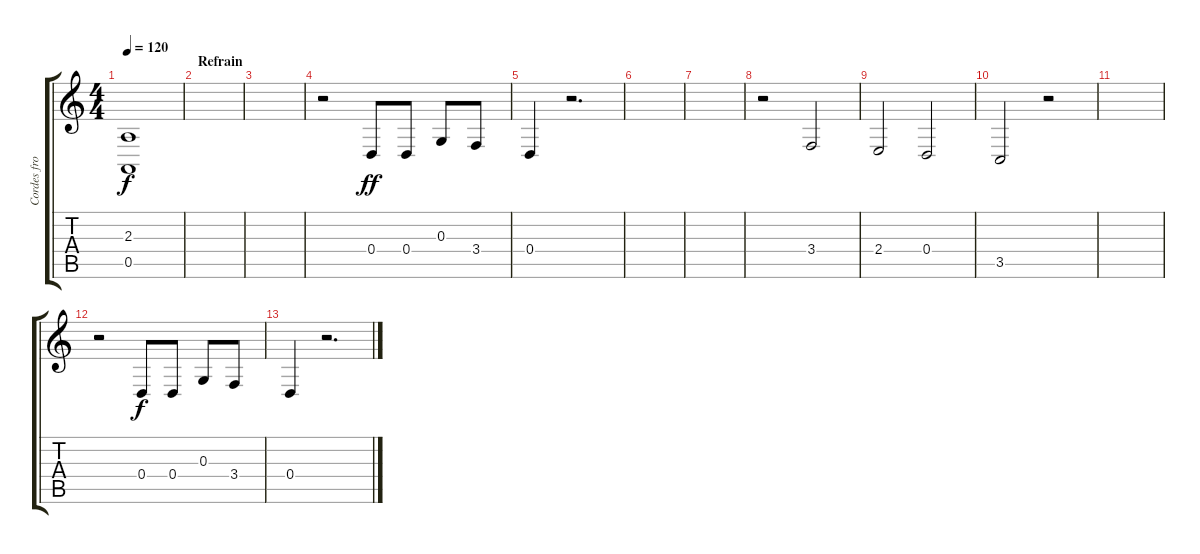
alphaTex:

\track ("Cordes frottées" "Cordes fro") {instrument stringensemble1}
\staff {score tabs}
\tuning (E4 B3 G3 D3 A2 E2) {hide}
\ts (4 4)
\tempo 120
\clef g2
\ks c
(2.3{t} 0.5{t}).1{dy f} |
\section ("" "Refrain")
|
|
r.2 0.4.8{dy ff} 0.4.8 0.3.8 3.4.8 |
0.4.4 r.2{d} |
|
|
r.2 3.4.2 |
2.4.2 0.4.2 |
3.5.2 r.2 |
|
r.2 0.4.8{dy f} 0.4.8 0.3.8 3.4.8 |
0.4.4 r.2{d}
